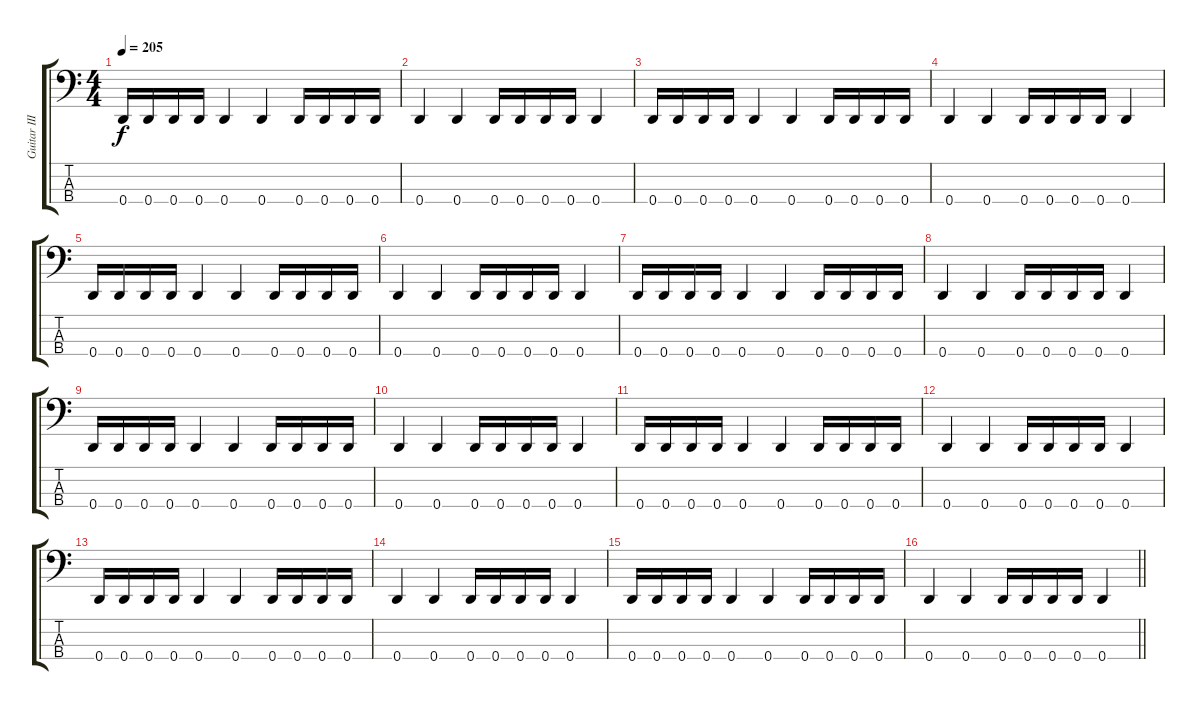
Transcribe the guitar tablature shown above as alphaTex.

\track ("Guitar III - Bass" "Guitar III") {instrument electricbasspick}
\staff {score tabs}
\tuning (G2 D2 A1 D1) {hide}
\ts (4 4)
\tempo 205
\clef f4
\ks c
0.4.16{dy f} 0.4.16 0.4.16 0.4.16 0.4.4 0.4.4 0.4.16 0.4.16 0.4.16 0.4.16 |
0.4.4 0.4.4 0.4.16 0.4.16 0.4.16 0.4.16 0.4.4 |
0.4.16 0.4.16 0.4.16 0.4.16 0.4.4 0.4.4 0.4.16 0.4.16 0.4.16 0.4.16 |
0.4.4 0.4.4 0.4.16 0.4.16 0.4.16 0.4.16 0.4.4 |
0.4.16 0.4.16 0.4.16 0.4.16 0.4.4 0.4.4 0.4.16 0.4.16 0.4.16 0.4.16 |
0.4.4 0.4.4 0.4.16 0.4.16 0.4.16 0.4.16 0.4.4 |
0.4.16 0.4.16 0.4.16 0.4.16 0.4.4 0.4.4 0.4.16 0.4.16 0.4.16 0.4.16 |
0.4.4 0.4.4 0.4.16 0.4.16 0.4.16 0.4.16 0.4.4 |
0.4.16 0.4.16 0.4.16 0.4.16 0.4.4 0.4.4 0.4.16 0.4.16 0.4.16 0.4.16 |
0.4.4 0.4.4 0.4.16 0.4.16 0.4.16 0.4.16 0.4.4 |
0.4.16 0.4.16 0.4.16 0.4.16 0.4.4 0.4.4 0.4.16 0.4.16 0.4.16 0.4.16 |
0.4.4 0.4.4 0.4.16 0.4.16 0.4.16 0.4.16 0.4.4 |
0.4.16 0.4.16 0.4.16 0.4.16 0.4.4 0.4.4 0.4.16 0.4.16 0.4.16 0.4.16 |
0.4.4 0.4.4 0.4.16 0.4.16 0.4.16 0.4.16 0.4.4 |
0.4.16 0.4.16 0.4.16 0.4.16 0.4.4 0.4.4 0.4.16 0.4.16 0.4.16 0.4.16 |
\barLineRight lightlight
0.4.4 0.4.4 0.4.16 0.4.16 0.4.16 0.4.16 0.4.4
